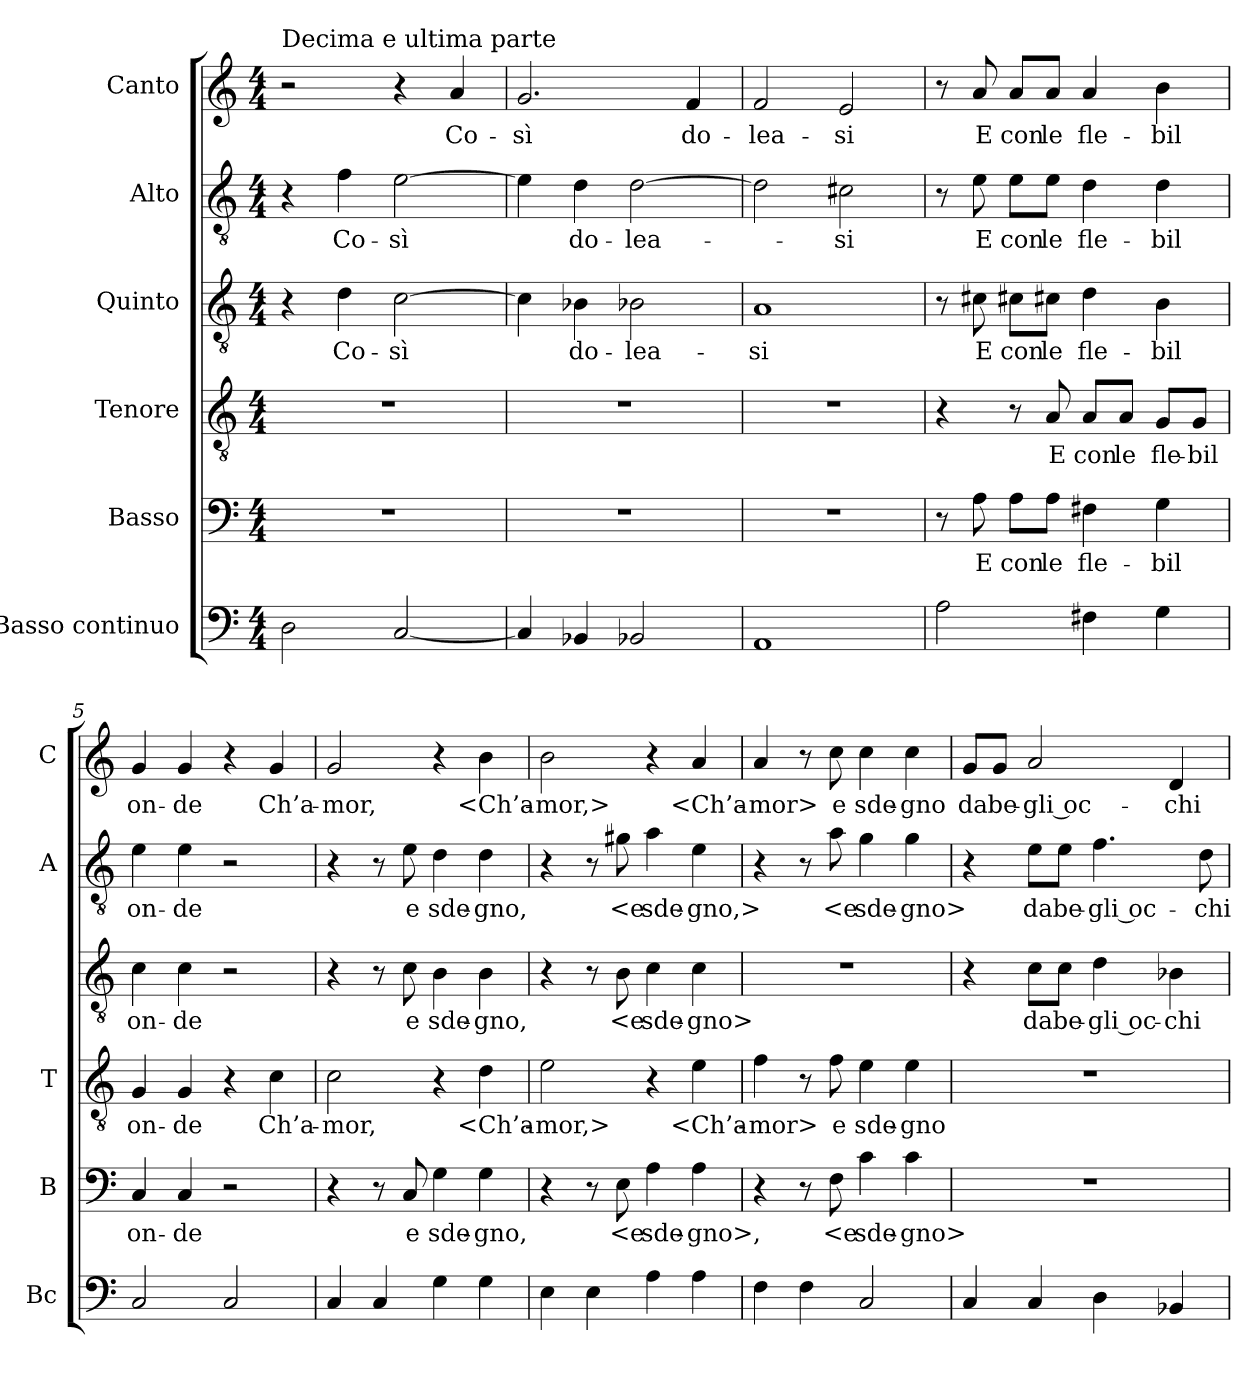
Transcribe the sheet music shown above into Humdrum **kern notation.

**kern	**kern	**text	**kern	**text	**kern	**text	**kern	**text	**kern	**text
*part6	*part5	*part5	*part4	*part4	*part3	*part3	*part2	*part2	*part1	*part1
*staff6	*staff5	*staff5	*staff4	*staff4	*staff3	*staff3	*staff2	*staff2	*staff1	*staff1
*I"Basso continuo	*I"Basso	*	*I"Tenore	*	*I"Quinto	*	*I"Alto	*	*I"Canto	*
*I'Bc	*I'B	*	*I'T	*	*	*	*I'A	*	*I'C	*
*clefF4	*clefF4	*	*clefGv2	*	*clefGv2	*	*clefGv2	*	*clefG2	*
*k[]	*k[]	*	*k[]	*	*k[]	*	*k[]	*	*k[]	*
*C:	*C:	*	*C:	*	*C:	*	*C:	*	*C:	*
*M4/4	*M4/4	*	*M4/4	*	*M4/4	*	*M4/4	*	*M4/4	*
=1	=1	=1	=1	=1	=1	=1	=1	=1	=1	=1
!	!	!	!	!	!	!	!	!	!LO:TX:a:t=Decima e ultima parte	!
2D	1r	.	1r	.	4r	.	4r	.	2r	.
.	.	.	.	.	4d	Co-	4f	Co-	.	.
[2C	.	.	.	.	[2c	-sì	[2e	-sì	4r	.
.	.	.	.	.	.	.	.	.	4a	Co-
=2	=2	=2	=2	=2	=2	=2	=2	=2	=2	=2
4C]	1r	.	1r	.	4c]	.	4e]	.	2.g	-sì
4BB-X	.	.	.	.	4B-X	do-	4d	do-	.	.
2BB-X	.	.	.	.	2B-X	-lea-	[2d	-lea-	.	.
.	.	.	.	.	.	.	.	.	4f	do-
=3	=3	=3	=3	=3	=3	=3	=3	=3	=3	=3
1AA	1r	.	1r	.	1A	-si	2d]	.	2f	-lea-
.	.	.	.	.	.	.	2c#X	-si	2e	-si
=4	=4	=4	=4	=4	=4	=4	=4	=4	=4	=4
2A	8r	.	4r	.	8r	.	8r	.	8r	.
.	8A	E	.	.	8c#X	E	8e	E	8a	E
.	8A\L	con	8r	.	8c#X\L	con	8e\L	con	8a/L	con
.	8A\J	le	8A	E	8c#X\J	le	8e\J	le	8a/J	le
4F#X	4F#X	fle-	8A/L	con	4d	fle-	4d	fle-	4a	fle-
.	.	.	8A/J	le	.	.	.	.	.	.
4G	4G	-bil	8G/L	fle-	4B	-bil	4d	-bil	4b	-bil
.	.	.	8G/J	-bil	.	.	.	.	.	.
=5	=5	=5	=5	=5	=5	=5	=5	=5	=5	=5
2C	4C	on-	4G	on-	4c	on-	4e	on-	4g	on-
.	4C	-de	4G	-de	4c	-de	4e	-de	4g	-de
2C	2r	.	4r	.	2r	.	2r	.	4r	.
.	.	.	4c	Ch’a-	.	.	.	.	4g	Ch’a-
=6	=6	=6	=6	=6	=6	=6	=6	=6	=6	=6
4C	4r	.	2c	-mor,	4r	.	4r	.	2g	-mor,
4C	8r	.	.	.	8r	.	8r	.	.	.
.	8C	e	.	.	8c	e	8e	e	.	.
4G	4G	sde-	4r	.	4B	sde-	4d	sde-	4r	.
4G	4G	-gno,	4d	<Ch’a-	4B	-gno,	4d	-gno,	4b	<Ch’a-
=7	=7	=7	=7	=7	=7	=7	=7	=7	=7	=7
4E	4r	.	2e	-mor,>	4r	.	4r	.	2b	-mor,>
4E	8r	.	.	.	8r	.	8r	.	.	.
.	8E	<e	.	.	8B	<e	8g#X	<e	.	.
4A	4A	sde-	4r	.	4c	sde-	4a	sde-	4r	.
4A	4A	-gno>,	4e	<Ch’a-	4c	-gno>	4e	-gno,>	4a	<Ch’a-
=8	=8	=8	=8	=8	=8	=8	=8	=8	=8	=8
4F	4r	.	4f	-mor>	1r	.	4r	.	4a	-mor>
4F	8r	.	8r	.	.	.	8r	.	8r	.
.	8F	<e	8f	e	.	.	8a	<e	8cc	e
2C	4c	sde-	4e	sde-	.	.	4g	sde-	4cc	sde-
.	4c	-gno>	4e	-gno	.	.	4g	-gno>	4cc	-gno
=9	=9	=9	=9	=9	=9	=9	=9	=9	=9	=9
4C	1r	.	1r	.	4r	.	4r	.	8g/L	da
.	.	.	.	.	.	.	.	.	8g/J	be-
4C	.	.	.	.	8c\L	da	8e\L	da	2a	-gli oc-
.	.	.	.	.	8c\J	be-	8e\J	be-	.	.
4D	.	.	.	.	4d	-gli oc-	4.f	-gli oc-	.	.
4BB-X	.	.	.	.	4B-X	-chi	.	.	4d	-chi
.	.	.	.	.	.	.	8d	-chi	.	.
=	=	=	=	=	=	=	=	=	=	=
*-	*-	*-	*-	*-	*-	*-	*-	*-	*-	*-
